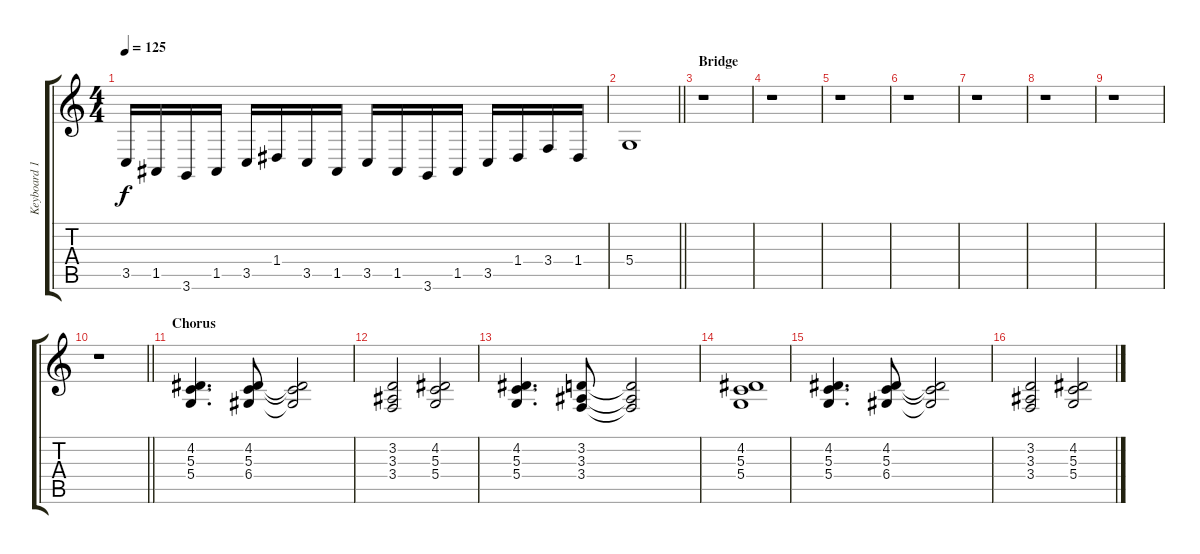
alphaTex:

\track ("Keyboard 1" "Keyboard 1") {instrument synthstrings1}
\staff {score tabs}
\tuning (E4 B3 G3 D3 A2 E2) {hide}
\ts (4 4)
\tempo 125
\clef g2
\ks c
3.5.16{dy f} 1.5.16 3.6.16 1.5.16 3.5.16 1.4.16 3.5.16 1.5.16 3.5.16 1.5.16 3.6.16 1.5.16 3.5.16 1.4.16 3.4.16 1.4.16 |
\barLineRight lightlight
5.4.1 |
\section ("" "Bridge")
r.1 |
r.1 |
r.1 |
r.1 |
r.1 |
r.1 |
r.1 |
\barLineRight lightlight
r.1 |
\section ("" "Chorus")
(4.2 5.3 5.4).4{d} (4.2 5.3 6.4).8 (4.2{t} 5.3{t} 6.4{t}).2 |
(3.2 3.3 3.4).2 (4.2 5.3 5.4).2 |
(4.2 5.3 5.4).4{d} (3.2 3.3 3.4).8 (3.2{t} 3.3{t} 3.4{t}).2 |
(4.2 5.3 5.4).1 |
(4.2 5.3 5.4).4{d} (4.2 5.3 6.4).8 (4.2{t} 5.3{t} 6.4{t}).2 |
(3.2 3.3 3.4).2 (4.2 5.3 5.4).2
